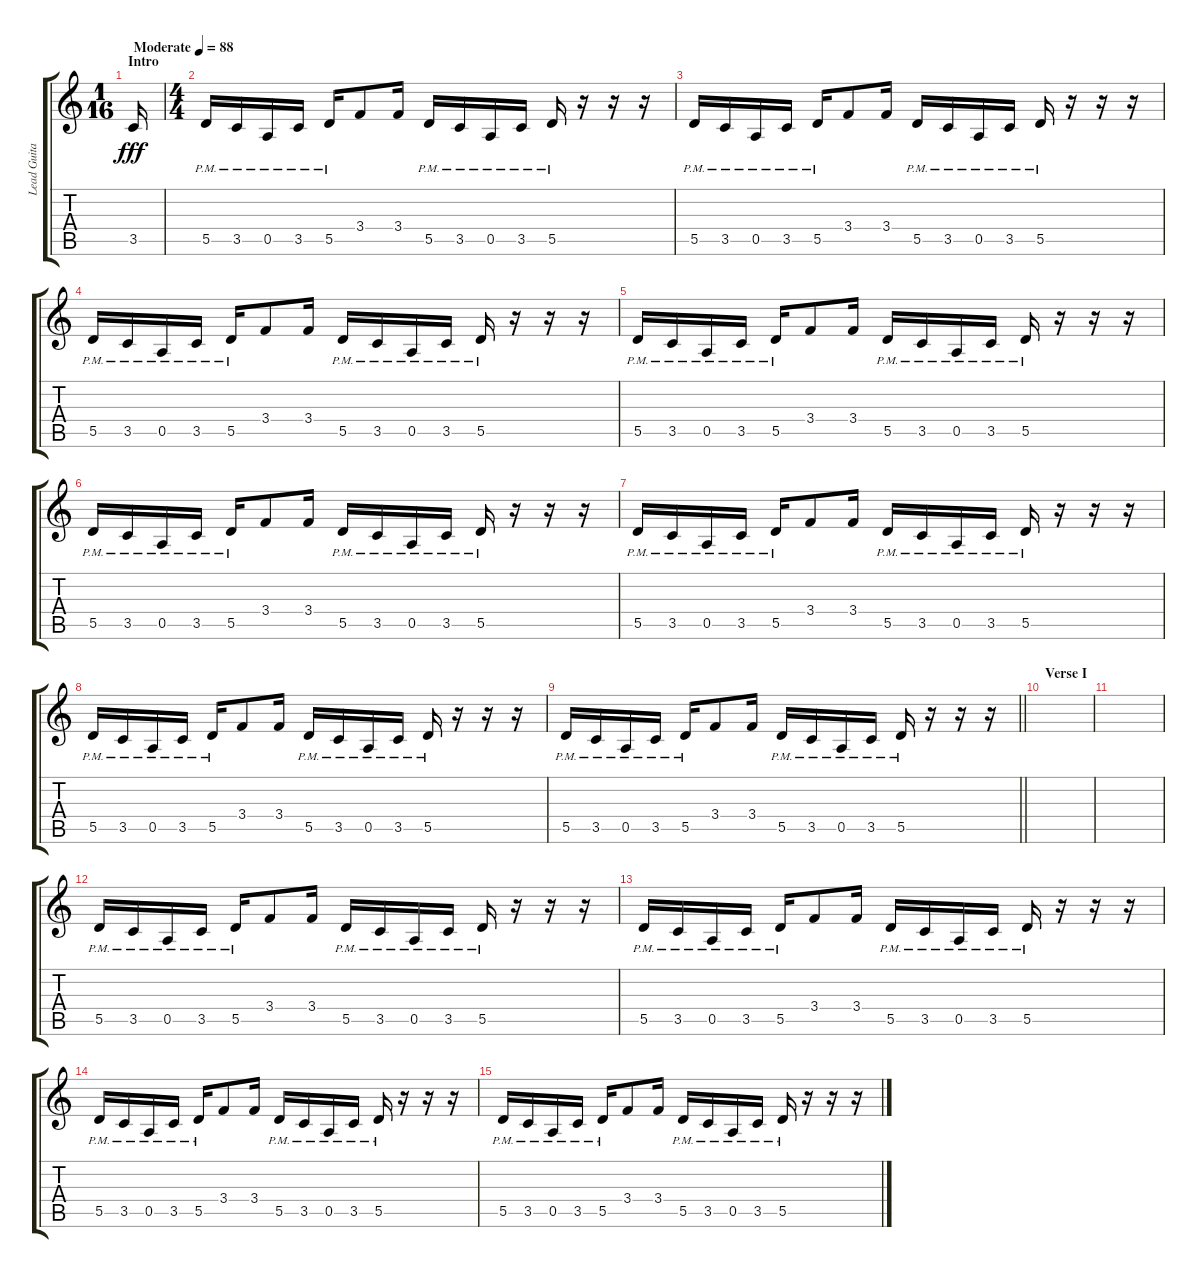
\track ("Lead Guitar" "Lead Guita") {instrument overdrivenguitar}
\staff {score tabs}
\tuning (E4 B3 G3 D3 A2 E2) {hide}
\ts (1 16)
\section ("" "Intro")
\tempo (88 "Moderate")
\clef g2
\ks c
3.5.16{dy fff instrument overdrivenguitar} |
\ts (4 4)
5.5{pm}.16 3.5{pm}.16 0.5{pm}.16 3.5{pm}.16 5.5{pm}.16 3.4.8 3.4.16 5.5{pm}.16 3.5{pm}.16 0.5{pm}.16 3.5{pm}.16 5.5{pm}.16 r.16 r.16 r.16 |
5.5{pm}.16 3.5{pm}.16 0.5{pm}.16 3.5{pm}.16 5.5{pm}.16 3.4.8 3.4.16 5.5{pm}.16 3.5{pm}.16 0.5{pm}.16 3.5{pm}.16 5.5{pm}.16 r.16 r.16 r.16 |
5.5{pm}.16 3.5{pm}.16 0.5{pm}.16 3.5{pm}.16 5.5{pm}.16 3.4.8 3.4.16 5.5{pm}.16 3.5{pm}.16 0.5{pm}.16 3.5{pm}.16 5.5{pm}.16 r.16 r.16 r.16 |
5.5{pm}.16 3.5{pm}.16 0.5{pm}.16 3.5{pm}.16 5.5{pm}.16 3.4.8 3.4.16 5.5{pm}.16 3.5{pm}.16 0.5{pm}.16 3.5{pm}.16 5.5{pm}.16 r.16 r.16 r.16 |
5.5{pm}.16 3.5{pm}.16 0.5{pm}.16 3.5{pm}.16 5.5{pm}.16 3.4.8 3.4.16 5.5{pm}.16 3.5{pm}.16 0.5{pm}.16 3.5{pm}.16 5.5{pm}.16 r.16 r.16 r.16 |
5.5{pm}.16 3.5{pm}.16 0.5{pm}.16 3.5{pm}.16 5.5{pm}.16 3.4.8 3.4.16 5.5{pm}.16 3.5{pm}.16 0.5{pm}.16 3.5{pm}.16 5.5{pm}.16 r.16 r.16 r.16 |
5.5{pm}.16 3.5{pm}.16 0.5{pm}.16 3.5{pm}.16 5.5{pm}.16 3.4.8 3.4.16 5.5{pm}.16 3.5{pm}.16 0.5{pm}.16 3.5{pm}.16 5.5{pm}.16 r.16 r.16 r.16 |
\barLineRight lightlight
5.5{pm}.16 3.5{pm}.16 0.5{pm}.16 3.5{pm}.16 5.5{pm}.16 3.4.8 3.4.16 5.5{pm}.16 3.5{pm}.16 0.5{pm}.16 3.5{pm}.16 5.5{pm}.16 r.16 r.16 r.16 |
\section ("" "Verse I")
|
|
5.5{pm}.16 3.5{pm}.16 0.5{pm}.16 3.5{pm}.16 5.5{pm}.16 3.4.8 3.4.16 5.5{pm}.16 3.5{pm}.16 0.5{pm}.16 3.5{pm}.16 5.5{pm}.16 r.16 r.16 r.16 |
5.5{pm}.16 3.5{pm}.16 0.5{pm}.16 3.5{pm}.16 5.5{pm}.16 3.4.8 3.4.16 5.5{pm}.16 3.5{pm}.16 0.5{pm}.16 3.5{pm}.16 5.5{pm}.16 r.16 r.16 r.16 |
5.5{pm}.16 3.5{pm}.16 0.5{pm}.16 3.5{pm}.16 5.5{pm}.16 3.4.8 3.4.16 5.5{pm}.16 3.5{pm}.16 0.5{pm}.16 3.5{pm}.16 5.5{pm}.16 r.16 r.16 r.16 |
5.5{pm}.16 3.5{pm}.16 0.5{pm}.16 3.5{pm}.16 5.5{pm}.16 3.4.8 3.4.16 5.5{pm}.16 3.5{pm}.16 0.5{pm}.16 3.5{pm}.16 5.5{pm}.16 r.16 r.16 r.16
